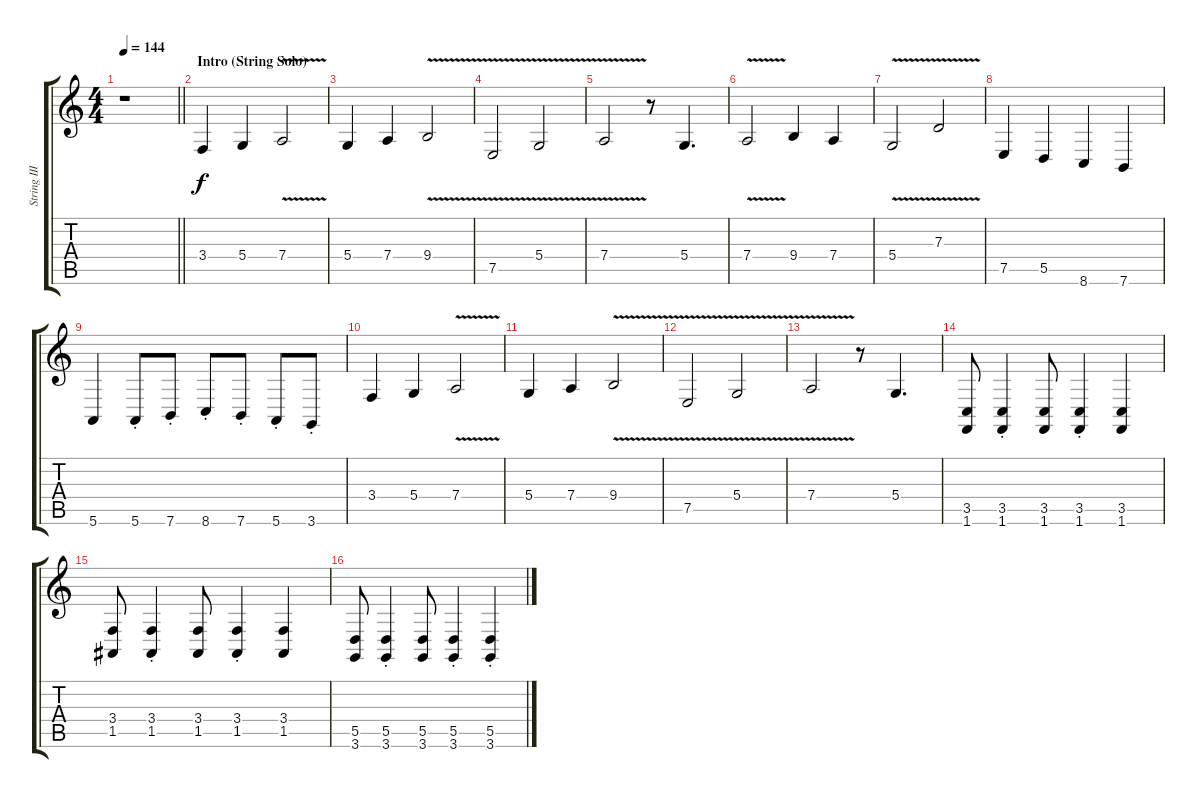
\track ("String III" "String III") {instrument stringensemble1}
\staff {score tabs}
\tuning (E4 B3 G3 D3 A2 E2) {hide}
\ts (4 4)
\tempo 144
\clef g2
\barLineRight lightlight
\ks c
r.1{dy f} |
\section ("" "Intro (String Solo)")
3.4.4 5.4.4 7.4{v}.2 |
5.4.4 7.4.4 9.4{v}.2 |
7.5{v}.2 5.4{v}.2 |
7.4{v}.2 r.8 5.4.4{d} |
7.4{v}.2 9.4.4 7.4.4 |
5.4{v}.2 7.3{v}.2 |
7.5.4 5.5.4 8.6.4 7.6.4 |
5.6.4 5.6{st}.8 7.6{st}.8 8.6{st}.8 7.6{st}.8 5.6{st}.8 3.6{st}.8 |
3.4.4 5.4.4 7.4{v}.2 |
5.4.4 7.4.4 9.4{v}.2 |
7.5{v}.2 5.4{v}.2 |
7.4{v}.2 r.8 5.4.4{d} |
(3.5 1.6).8 (3.5{st} 1.6{st}).4 (3.5 1.6).8 (3.5{st} 1.6{st}).4 (3.5 1.6).4 |
(3.4 1.5).8 (3.4{st} 1.5{st}).4 (3.4 1.5).8 (3.4{st} 1.5{st}).4 (3.4 1.5).4 |
(5.5 3.6).8 (5.5{st} 3.6{st}).4 (5.5 3.6).8 (5.5{st} 3.6{st}).4 (5.5{st} 3.6{st}).4
